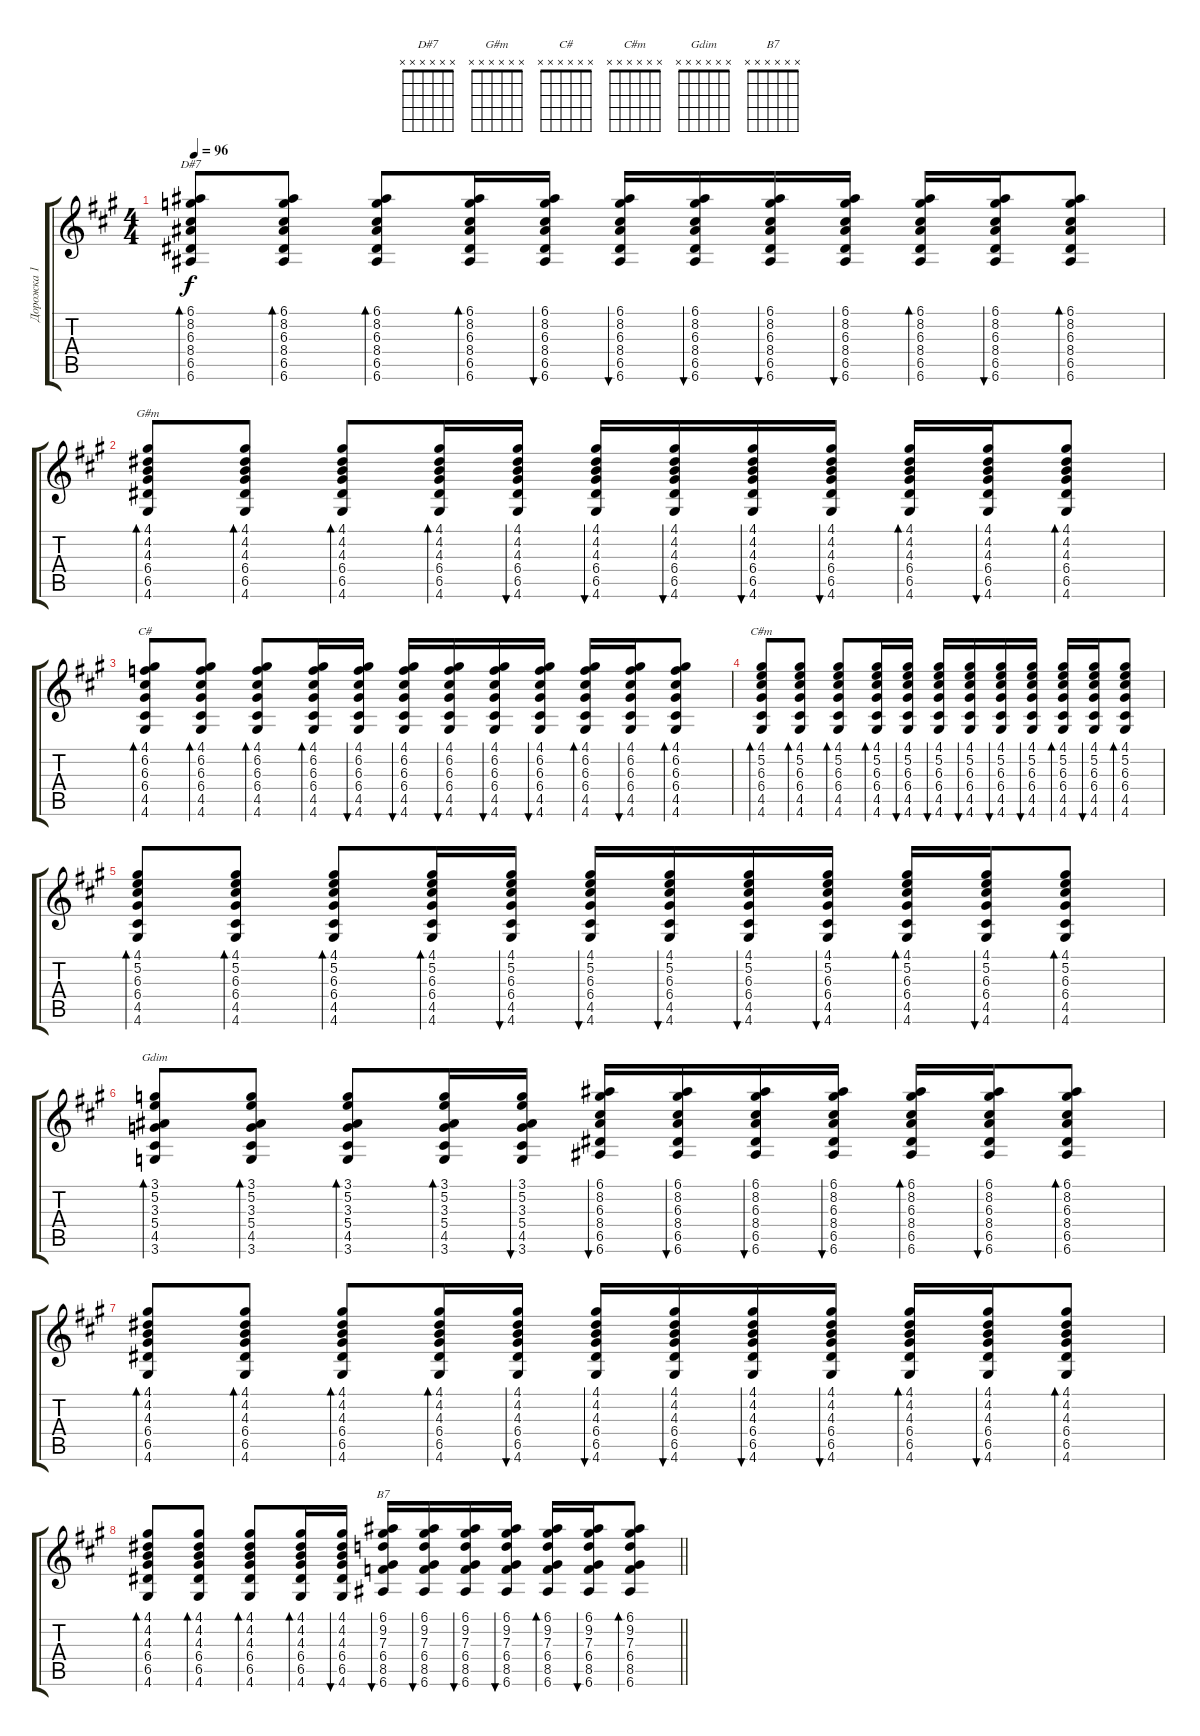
\track ("Дорожка 1" "Дорожка 1") {instrument acousticguitarsteel}
\staff {score tabs}
\tuning (E4 B3 G3 D3 A2 E2) {hide}
\chord ("D#7" x x x x x x)
\chord ("G#m" x x x x x x)
\chord ("C#" x x x x x x)
\chord ("C#m" x x x x x x)
\chord ("Gdim" x x x x x x)
\chord ("B7" x x x x x x)
\ts (4 4)
\tempo 96
\clef g2
\ks f#minor
(6.1 8.2 6.3 8.4 6.5 6.6).8{bd 30 ch "D#7" dy f} (6.1 8.2 6.3 8.4 6.5 6.6).8{bd 30} (6.1 8.2 6.3 8.4 6.5 6.6).8{bd 30} (6.1 8.2 6.3 8.4 6.5 6.6).16{bd 30} (6.1 8.2 6.3 8.4 6.5 6.6).16{bu 30} (6.1 8.2 6.3 8.4 6.5 6.6).16{bu 30} (6.1 8.2 6.3 8.4 6.5 6.6).16{bu 30} (6.1 8.2 6.3 8.4 6.5 6.6).16{bu 30} (6.1 8.2 6.3 8.4 6.5 6.6).16{bu 30} (6.1 8.2 6.3 8.4 6.5 6.6).16{bd 30} (6.1 8.2 6.3 8.4 6.5 6.6).16{bu 30} (6.1 8.2 6.3 8.4 6.5 6.6).8{bd 30} |
(4.1 4.2 4.3 6.4 6.5 4.6).8{bd 30 ch "G#m"} (4.1 4.2 4.3 6.4 6.5 4.6).8{bd 30} (4.1 4.2 4.3 6.4 6.5 4.6).8{bd 30} (4.1 4.2 4.3 6.4 6.5 4.6).16{bd 30} (4.1 4.2 4.3 6.4 6.5 4.6).16{bu 30} (4.1 4.2 4.3 6.4 6.5 4.6).16{bu 30} (4.1 4.2 4.3 6.4 6.5 4.6).16{bu 30} (4.1 4.2 4.3 6.4 6.5 4.6).16{bu 30} (4.1 4.2 4.3 6.4 6.5 4.6).16{bu 30} (4.1 4.2 4.3 6.4 6.5 4.6).16{bd 30} (4.1 4.2 4.3 6.4 6.5 4.6).16{bu 30} (4.1 4.2 4.3 6.4 6.5 4.6).8{bd 30} |
(4.1 6.2 6.3 6.4 4.5 4.6).8{bd 30 ch "C#"} (4.1 6.2 6.3 6.4 4.5 4.6).8{bd 30} (4.1 6.2 6.3 6.4 4.5 4.6).8{bd 30} (4.1 6.2 6.3 6.4 4.5 4.6).16{bd 30} (4.1 6.2 6.3 6.4 4.5 4.6).16{bu 30} (4.1 6.2 6.3 6.4 4.5 4.6).16{bu 30} (4.1 6.2 6.3 6.4 4.5 4.6).16{bu 30} (4.1 6.2 6.3 6.4 4.5 4.6).16{bu 30} (4.1 6.2 6.3 6.4 4.5 4.6).16{bu 30} (4.1 6.2 6.3 6.4 4.5 4.6).16{bd 30} (4.1 6.2 6.3 6.4 4.5 4.6).16{bu 30} (4.1 6.2 6.3 6.4 4.5 4.6).8{bd 30} |
(4.1 5.2 6.3 6.4 4.5 4.6).8{bd 30 ch "C#m"} (4.1 5.2 6.3 6.4 4.5 4.6).8{bd 30} (4.1 5.2 6.3 6.4 4.5 4.6).8{bd 30} (4.1 5.2 6.3 6.4 4.5 4.6).16{bd 30} (4.1 5.2 6.3 6.4 4.5 4.6).16{bu 30} (4.1 5.2 6.3 6.4 4.5 4.6).16{bu 30} (4.1 5.2 6.3 6.4 4.5 4.6).16{bu 30} (4.1 5.2 6.3 6.4 4.5 4.6).16{bu 30} (4.1 5.2 6.3 6.4 4.5 4.6).16{bu 30} (4.1 5.2 6.3 6.4 4.5 4.6).16{bd 30} (4.1 5.2 6.3 6.4 4.5 4.6).16{bu 30} (4.1 5.2 6.3 6.4 4.5 4.6).8{bd 30} |
(4.1 5.2 6.3 6.4 4.5 4.6).8{bd 30} (4.1 5.2 6.3 6.4 4.5 4.6).8{bd 30} (4.1 5.2 6.3 6.4 4.5 4.6).8{bd 30} (4.1 5.2 6.3 6.4 4.5 4.6).16{bd 30} (4.1 5.2 6.3 6.4 4.5 4.6).16{bu 30} (4.1 5.2 6.3 6.4 4.5 4.6).16{bu 30} (4.1 5.2 6.3 6.4 4.5 4.6).16{bu 30} (4.1 5.2 6.3 6.4 4.5 4.6).16{bu 30} (4.1 5.2 6.3 6.4 4.5 4.6).16{bu 30} (4.1 5.2 6.3 6.4 4.5 4.6).16{bd 30} (4.1 5.2 6.3 6.4 4.5 4.6).16{bu 30} (4.1 5.2 6.3 6.4 4.5 4.6).8{bd 30} |
(3.1 5.2 3.3 5.4 4.5 3.6).8{bd 30 ch "Gdim"} (3.1 5.2 3.3 5.4 4.5 3.6).8{bd 30} (3.1 5.2 3.3 5.4 4.5 3.6).8{bd 30} (3.1 5.2 3.3 5.4 4.5 3.6).16{bd 30} (3.1 5.2 3.3 5.4 4.5 3.6).16{bu 30} (6.1 8.2 6.3 8.4 6.5 6.6).16{bu 30} (6.1 8.2 6.3 8.4 6.5 6.6).16{bu 30} (6.1 8.2 6.3 8.4 6.5 6.6).16{bu 30} (6.1 8.2 6.3 8.4 6.5 6.6).16{bu 30} (6.1 8.2 6.3 8.4 6.5 6.6).16{bd 30} (6.1 8.2 6.3 8.4 6.5 6.6).16{bu 30} (6.1 8.2 6.3 8.4 6.5 6.6).8{bd 30} |
(4.1 4.2 4.3 6.4 6.5 4.6).8{bd 30} (4.1 4.2 4.3 6.4 6.5 4.6).8{bd 30} (4.1 4.2 4.3 6.4 6.5 4.6).8{bd 30} (4.1 4.2 4.3 6.4 6.5 4.6).16{bd 30} (4.1 4.2 4.3 6.4 6.5 4.6).16{bu 30} (4.1 4.2 4.3 6.4 6.5 4.6).16{bu 30} (4.1 4.2 4.3 6.4 6.5 4.6).16{bu 30} (4.1 4.2 4.3 6.4 6.5 4.6).16{bu 30} (4.1 4.2 4.3 6.4 6.5 4.6).16{bu 30} (4.1 4.2 4.3 6.4 6.5 4.6).16{bd 30} (4.1 4.2 4.3 6.4 6.5 4.6).16{bu 30} (4.1 4.2 4.3 6.4 6.5 4.6).8{bd 30} |
\barLineRight lightlight
(4.1 4.2 4.3 6.4 6.5 4.6).8{bd 30} (4.1 4.2 4.3 6.4 6.5 4.6).8{bd 30} (4.1 4.2 4.3 6.4 6.5 4.6).8{bd 30} (4.1 4.2 4.3 6.4 6.5 4.6).16{bd 30} (4.1 4.2 4.3 6.4 6.5 4.6).16{bu 30} (6.1 9.2 7.3 6.4 8.5 6.6).16{bu 30 ch "B7"} (6.1 9.2 7.3 6.4 8.5 6.6).16{bu 30} (6.1 9.2 7.3 6.4 8.5 6.6).16{bu 30} (6.1 9.2 7.3 6.4 8.5 6.6).16{bu 30} (6.1 9.2 7.3 6.4 8.5 6.6).16{bd 30} (6.1 9.2 7.3 6.4 8.5 6.6).16{bu 30} (6.1 9.2 7.3 6.4 8.5 6.6).8{bd 30}
